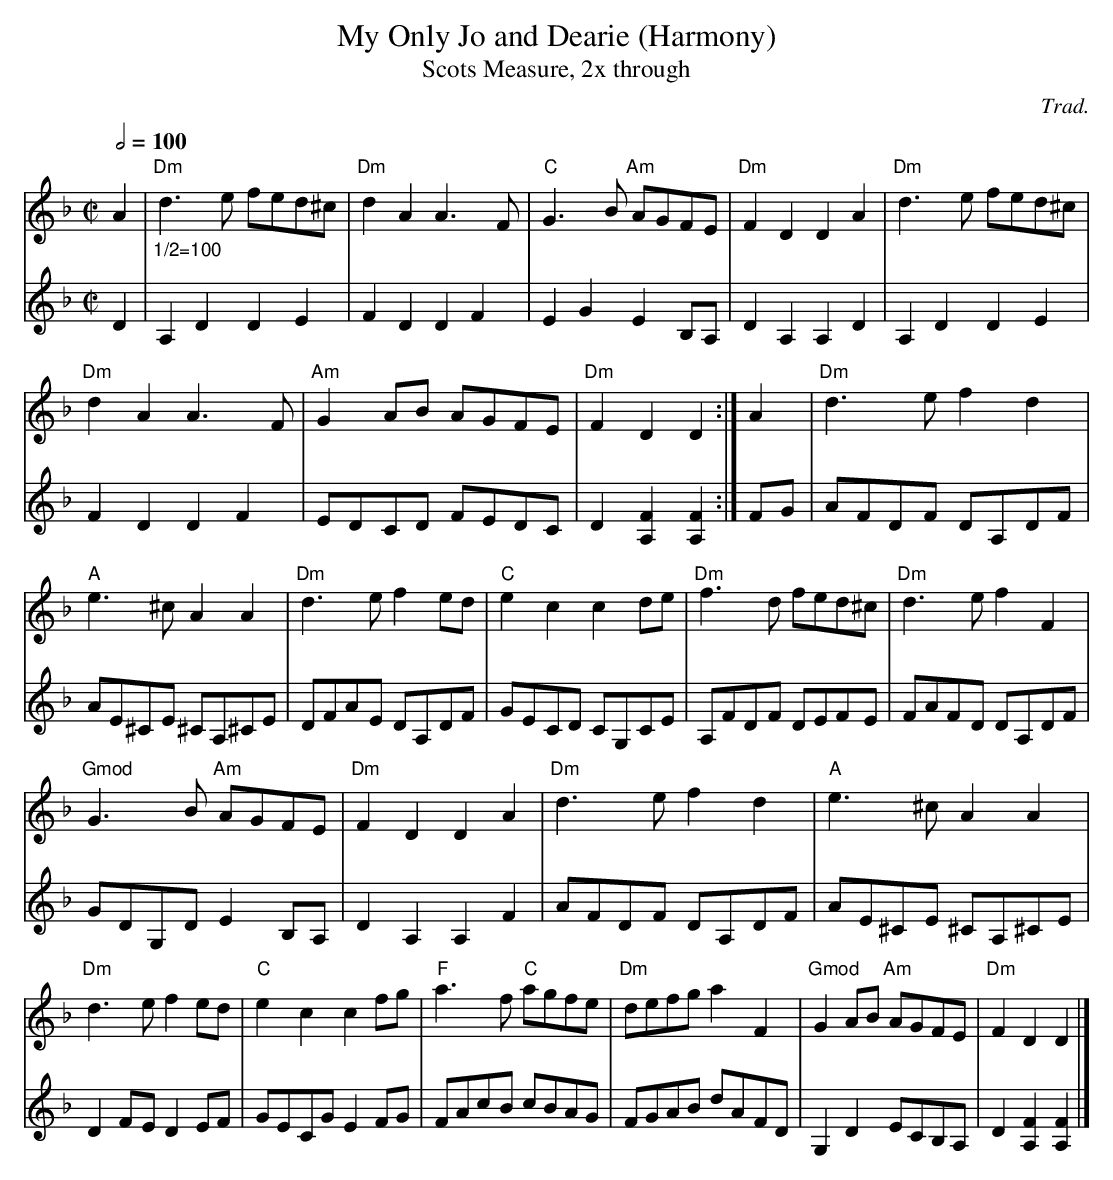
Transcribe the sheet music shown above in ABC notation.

X:1
T:My Only Jo and Dearie (Harmony)
T:Scots Measure, 2x through
C:Trad.
M:C|
L:1/8
Q:1/2=100
V:1 program 1 25
V:2 program 1 40
K:Dm
V:1
A2|"_1/2=100""Dm"d3e fed^c|"Dm"d2A2A3F|"C"G3B "Am"AGFE|"Dm"F2D2D2A2|"Dm"d3e fed^c|
V:2
D2|A,2 D2D2E2|F2D2D2F2|E2G2E2B,A,|D2 A,2 A,2 D2|A,2 D2D2E2|
V:1
"Dm"d2A2A3F|"Am"G2AB AGFE|"Dm"F2D2D2:|A2|"Dm"d3ef2d2|
V:2
F2D2D2F2|EDCD FEDC|D2 [A,2F2] [A,2F2]:|FG|AFDF DA,DF|
V:1
"A"e3^cA2A2|"Dm"d3ef2ed|"C"e2c2c2de|"Dm"f3d fed^c|"Dm"d3ef2F2|
V:2
AE^CE ^CA,^CE|DFAE DA,DF|GECD CG,CE|A,FDF DEFE|FAFD DA,DF|
V:1
"Gmod"G3B "Am"AGFE|"Dm"F2D2D2A2|"Dm"d3ef2d2|"A"e3^cA2A2|
V:2
GDG,DE2B,A,|D2 A,2 A,2 F2|AFDF DA,DF|AE^CE ^CA,^CE|
V:1
"Dm"d3ef2ed|"C"e2c2c2fg|"F"a3f "C"agfe|"Dm"defgt a2 F2|"Gmod"G2AB "Am"AGFE|"Dm"F2D2D2|]
V:2
D2FE D2EF|GECG E2FG|FAcB cBAG|FGAB dAFD|G,2D2 ECB,A,|D2 [A,2F2] [A,2F2]|]
